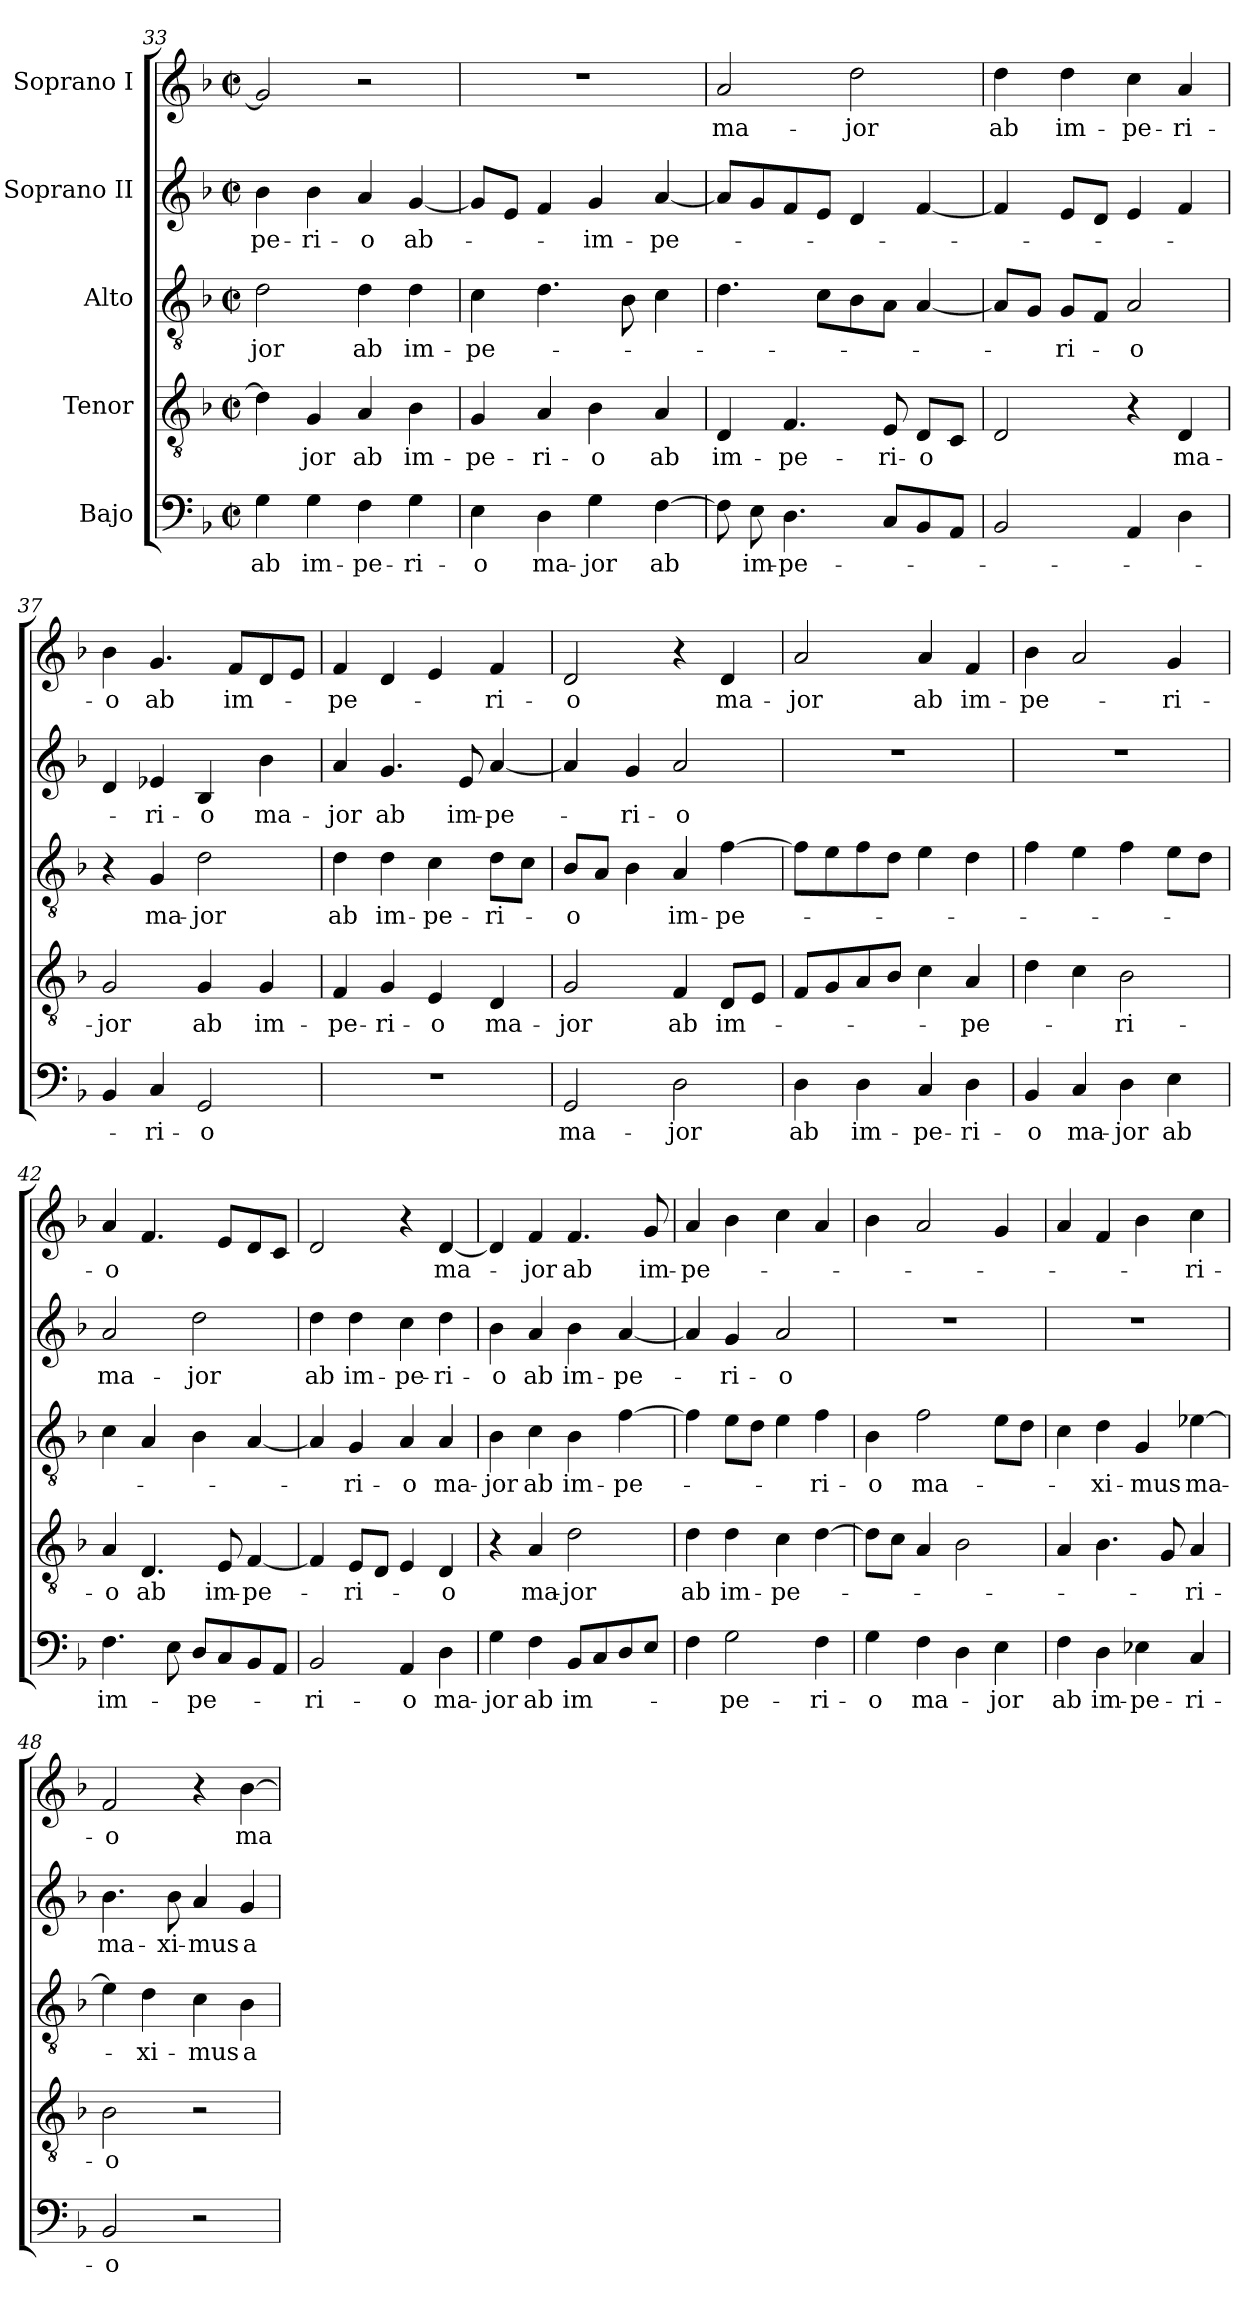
**kern	**text	**kern	**text	**kern	**text	**kern	**text	**kern	**text
*part5	*part5	*part4	*part4	*part3	*part3	*part2	*part2	*part1	*part1
*staff5	*staff5	*staff4	*staff4	*staff3	*staff3	*staff2	*staff2	*staff1	*staff1
*I"Bajo	*	*I"Tenor	*	*I"Alto	*	*I"Soprano II	*	*I"Soprano I	*
*clefF4	*	*clefGv2	*	*clefGv2	*	*clefG2	*	*clefG2	*
*k[b-]	*	*k[b-]	*	*k[b-]	*	*k[b-]	*	*k[b-]	*
*F:	*	*F:	*	*F:	*	*F:	*	*F:	*
*M2/2	*	*M2/2	*	*M2/2	*	*M2/2	*	*M2/2	*
*met(c|)	*	*met(c|)	*	*met(c|)	*	*met(c|)	*	*met(c|)	*
=33	=33	=33	=33	=33	=33	=33	=33	=33	=33
!	!LO:LY:b	!	!	!	!LO:LY:b	!	!LO:LY:b	!	!
4G\	ab	4d\]	.	2d\	-jor	4b-\	-pe-	2g/]	.
!	!LO:LY:b	!	!LO:LY:b	!	!	!	!LO:LY:b	!	!
4G\	im-	4G/	-jor	.	.	4b-\	-ri-	.	.
!	!LO:LY:b	!	!LO:LY:b	!	!LO:LY:b	!	!LO:LY:b	!	!
4F\	-pe-	4A/	ab	4d\	ab	4a/	-o	2r	.
!	!LO:LY:b	!	!LO:LY:b	!	!LO:LY:b	!	!LO:LY:b	!	!
4G\	-ri-	4B-\	im-	4d\	im-	[4g/	ab-	.	.
=34	=34	=34	=34	=34	=34	=34	=34	=34	=34
!	!LO:LY:b	!	!LO:LY:b	!	!LO:LY:b	!	!	!	!
4E\	-o	4G/	-pe-	4c\	-pe-	8g/L]	.	1r	.
.	.	.	.	.	.	8e/J	.	.	.
!	!LO:LY:b	!	!LO:LY:b	!	!	!	!	!	!
4D\	ma-	4A/	-ri-	4.d\	.	4f/	.	.	.
!	!LO:LY:b	!	!LO:LY:b	!	!	!	!LO:LY:b	!	!
4G\	-jor	4B-\	-o	.	.	4g/	-im-	.	.
.	.	.	.	8B-\	.	.	.	.	.
!	!LO:LY:b	!	!LO:LY:b	!	!	!	!LO:LY:b	!	!
[4F\	ab	4A/	ab	4c\	.	[4a/	-pe-	.	.
!!LO:PB:g=z
=35	=35	=35	=35	=35	=35	=35	=35	=35	=35
!	!	!	!LO:LY:b	!	!	!	!	!	!LO:LY:b
8F\]	.	4D/	im-	4.d\	.	8a/L]	.	2a/	ma-
!	!LO:LY:b	!	!	!	!	!	!	!	!
8E\	im-	.	.	.	.	8g/	.	.	.
!	!LO:LY:b	!	!LO:LY:b	!	!	!	!	!	!
4.D\	-pe-	4.F/	-pe-	.	.	8f/	.	.	.
.	.	.	.	8c\L	.	8e/J	.	.	.
!	!	!	!	!	!	!	!	!	!LO:LY:b
.	.	.	.	8B-\	.	4d/	.	2dd\	-jor
!	!	!	!LO:LY:b	!	!	!	!	!	!
8C/L	.	8E/	-ri-	8A\J	.	.	.	.	.
!	!	!	!LO:LY:b	!	!	!	!	!	!
8BB-/	.	8D/L	-o	[4A/	.	[4f/	.	.	.
8AA/J	.	8C/J	.	.	.	.	.	.	.
=36	=36	=36	=36	=36	=36	=36	=36	=36	=36
!	!	!	!	!	!	!	!	!	!LO:LY:b
2BB-/	.	2D/	.	8A/L]	.	4f/]	.	4dd\	ab
.	.	.	.	8G/J	.	.	.	.	.
!	!	!	!	!	!LO:LY:b	!	!	!	!LO:LY:b
.	.	.	.	8G/L	-ri-	8e/L	.	4dd\	im-
.	.	.	.	8F/J	.	8d/J	.	.	.
!	!	!	!	!	!LO:LY:b	!	!	!	!LO:LY:b
4AA/	.	4r	.	2A/	-o	4e/	.	4cc\	-pe-
!	!	!	!LO:LY:b	!	!	!	!	!	!LO:LY:b
4D\	.	4D/	ma-	.	.	4f/	.	4a/	-ri-
=37	=37	=37	=37	=37	=37	=37	=37	=37	=37
!	!	!	!LO:LY:b	!	!	!	!	!	!LO:LY:b
4BB-/	.	2G/	-jor	4r	.	4d/	.	4b-\	-o
!	!LO:LY:b	!	!	!	!LO:LY:b	!	!LO:LY:b	!	!LO:LY:b
4C/	-ri-	.	.	4G/	ma-	4e-X/	-ri-	4.g/	ab
!	!LO:LY:b	!	!LO:LY:b	!	!LO:LY:b	!	!LO:LY:b	!	!
2GG/	-o	4G/	ab	2d\	-jor	4B-/	-o	.	.
!	!	!	!	!	!	!	!	!	!LO:LY:b
.	.	.	.	.	.	.	.	8f/L	im-
!	!	!	!LO:LY:b	!	!	!	!LO:LY:b	!	!
.	.	4G/	im-	.	.	4b-\	ma-	8d/	.
.	.	.	.	.	.	.	.	8e/J	.
=38	=38	=38	=38	=38	=38	=38	=38	=38	=38
!	!	!	!LO:LY:b	!	!LO:LY:b	!	!LO:LY:b	!	!LO:LY:b
1r	.	4F/	-pe-	4d\	ab	4a/	-jor	4f/	-pe-
!	!	!	!LO:LY:b	!	!LO:LY:b	!	!LO:LY:b	!	!
.	.	4G/	-ri-	4d\	im-	4.g/	ab	4d/	.
!	!	!	!LO:LY:b	!	!LO:LY:b	!	!	!	!
.	.	4E/	-o	4c\	-pe-	.	.	4e/	.
!	!	!	!	!	!	!	!LO:LY:b	!	!
.	.	.	.	.	.	8e/	im-	.	.
!	!	!	!LO:LY:b	!	!LO:LY:b	!	!LO:LY:b	!	!LO:LY:b
.	.	4D/	ma-	8d\L	-ri-	[4a/	-pe-	4f/	-ri-
.	.	.	.	8c\J	.	.	.	.	.
=39	=39	=39	=39	=39	=39	=39	=39	=39	=39
!	!LO:LY:b	!	!LO:LY:b	!	!LO:LY:b	!	!	!	!LO:LY:b
2GG/	ma-	2G/	-jor	8B-/L	-o	4a/]	.	2d/	-o
.	.	.	.	8A/J	.	.	.	.	.
!	!	!	!	!	!	!	!LO:LY:b	!	!
.	.	.	.	4B-\	.	4g/	-ri-	.	.
!	!LO:LY:b	!	!LO:LY:b	!	!LO:LY:b	!	!LO:LY:b	!	!
2D\	-jor	4F/	ab	4A/	im-	2a/	-o	4r	.
!	!	!	!LO:LY:b	!	!LO:LY:b	!	!	!	!LO:LY:b
.	.	8D/L	im-	[4f\	-pe-	.	.	4d/	ma-
.	.	8E/J	.	.	.	.	.	.	.
!!LO:LB:g=z
=40	=40	=40	=40	=40	=40	=40	=40	=40	=40
!	!LO:LY:b	!	!	!	!	!	!	!	!LO:LY:b
4D\	ab	8F/L	.	8f\L]	.	1r	.	2a/	-jor
.	.	8G/	.	8e\	.	.	.	.	.
!	!LO:LY:b	!	!	!	!	!	!	!	!
4D\	im-	8A/	.	8f\	.	.	.	.	.
.	.	8B-/J	.	8d\J	.	.	.	.	.
!	!LO:LY:b	!	!	!	!	!	!	!	!LO:LY:b
4C/	-pe-	4c\	.	4e\	.	.	.	4a/	ab
!	!LO:LY:b	!	!LO:LY:b	!	!	!	!	!	!LO:LY:b
4D\	-ri-	4A/	-pe-	4d\	.	.	.	4f/	im-
=41	=41	=41	=41	=41	=41	=41	=41	=41	=41
!	!LO:LY:b	!	!	!	!	!	!	!	!LO:LY:b
4BB-/	-o	4d\	.	4f\	.	1r	.	4b-\	-pe-
!	!LO:LY:b	!	!	!	!	!	!	!	!
4C/	ma-	4c\	.	4e\	.	.	.	2a/	.
!	!LO:LY:b	!	!LO:LY:b	!	!	!	!	!	!
4D\	-jor	2B-\	-ri-	4f\	.	.	.	.	.
!	!LO:LY:b	!	!	!	!	!	!	!	!LO:LY:b
4E\	ab	.	.	8e\L	.	.	.	4g/	-ri-
.	.	.	.	8d\J	.	.	.	.	.
=42	=42	=42	=42	=42	=42	=42	=42	=42	=42
!	!LO:LY:b	!	!LO:LY:b	!	!	!	!LO:LY:b	!	!LO:LY:b
4.F\	im-	4A/	-o	4c\	.	2a/	ma-	4a/	-o
!	!	!	!LO:LY:b	!	!	!	!	!	!
.	.	4.D/	ab	4A/	.	.	.	4.f/	.
8E\	.	.	.	.	.	.	.	.	.
!	!LO:LY:b	!	!	!	!	!	!LO:LY:b	!	!
8D/L	-pe-	.	.	4B-\	.	2dd\	-jor	.	.
!	!	!	!LO:LY:b	!	!	!	!	!	!
8C/	.	8E/	im-	.	.	.	.	8e/L	.
!	!	!	!LO:LY:b	!	!	!	!	!	!
8BB-/	.	[4F/	-pe-	[4A/	.	.	.	8d/	.
8AA/J	.	.	.	.	.	.	.	8c/J	.
=43	=43	=43	=43	=43	=43	=43	=43	=43	=43
!	!LO:LY:b	!	!	!	!	!	!LO:LY:b	!	!
2BB-/	-ri-	4F/]	.	4A/]	.	4dd\	ab	2d/	.
!	!	!	!LO:LY:b	!	!LO:LY:b	!	!LO:LY:b	!	!
.	.	8E/L	-ri-	4G/	-ri-	4dd\	im-	.	.
.	.	8D/J	.	.	.	.	.	.	.
!	!LO:LY:b	!	!	!	!LO:LY:b	!	!LO:LY:b	!	!
4AA/	-o	4E/	.	4A/	-o	4cc\	-pe-	4r	.
!	!LO:LY:b	!	!LO:LY:b	!	!LO:LY:b	!	!LO:LY:b	!	!LO:LY:b
4D\	ma-	4D/	-o	4A/	ma-	4dd\	-ri-	[4d/	ma-
=44	=44	=44	=44	=44	=44	=44	=44	=44	=44
!	!LO:LY:b	!	!	!	!LO:LY:b	!	!LO:LY:b	!	!
4G\	-jor	4r	.	4B-\	-jor	4b-\	-o	4d/]	.
!	!LO:LY:b	!	!LO:LY:b	!	!LO:LY:b	!	!LO:LY:b	!	!LO:LY:b
4F\	ab	4A/	ma-	4c\	ab	4a/	ab	4f/	-jor
!	!LO:LY:b	!	!LO:LY:b	!	!LO:LY:b	!	!LO:LY:b	!	!LO:LY:b
8BB-/L	im-	2d\	-jor	4B-\	im-	4b-\	im-	4.f/	ab
8C/	.	.	.	.	.	.	.	.	.
!	!	!	!	!	!LO:LY:b	!	!LO:LY:b	!	!
8D/	.	.	.	[4f\	-pe-	[4a/	-pe-	.	.
!	!	!	!	!	!	!	!	!	!LO:LY:b
8E/J	.	.	.	.	.	.	.	8g/	im-
=45	=45	=45	=45	=45	=45	=45	=45	=45	=45
!	!	!	!LO:LY:b	!	!	!	!	!	!LO:LY:b
4F\	.	4d\	ab	4f\]	.	4a/]	.	4a/	-pe-
!	!LO:LY:b	!	!LO:LY:b	!	!	!	!LO:LY:b	!	!
2G\	-pe-	4d\	im-	8e\L	.	4g/	-ri-	4b-\	.
.	.	.	.	8d\J	.	.	.	.	.
!	!	!	!LO:LY:b	!	!	!	!LO:LY:b	!	!
.	.	4c\	-pe-	4e\	.	2a/	-o	4cc\	.
!	!LO:LY:b	!	!	!	!LO:LY:b	!	!	!	!
4F\	-ri-	[4d\	.	4f\	-ri-	.	.	4a/	.
=46	=46	=46	=46	=46	=46	=46	=46	=46	=46
!	!LO:LY:b	!	!	!	!LO:LY:b	!	!	!	!
4G\	-o	8d\L]	.	4B-\	-o	1r	.	4b-\	.
.	.	8c\J	.	.	.	.	.	.	.
!	!LO:LY:b	!	!	!	!LO:LY:b	!	!	!	!
4F\	ma-	4A/	.	2f\	ma-	.	.	2a/	.
4D\	.	2B-\	.	.	.	.	.	.	.
!	!LO:LY:b	!	!	!	!	!	!	!	!
4E\	-jor	.	.	8e\L	.	.	.	4g/	.
.	.	.	.	8d\J	.	.	.	.	.
!!LO:LB:g=z
=47	=47	=47	=47	=47	=47	=47	=47	=47	=47
!	!LO:LY:b	!	!	!	!	!	!	!	!
4F\	ab	4A/	.	4c\	.	1r	.	4a/	.
!	!LO:LY:b	!	!	!	!LO:LY:b	!	!	!	!
4D\	im-	4.B-\	.	4d\	-xi-	.	.	4f/	.
!	!LO:LY:b	!	!	!	!LO:LY:b	!	!	!	!
4E-X\	-pe-	.	.	4G/	-mus	.	.	4b-\	.
.	.	8G/	.	.	.	.	.	.	.
!	!LO:LY:b	!	!LO:LY:b	!	!LO:LY:b	!	!	!	!LO:LY:b
4C/	-ri-	4A/	-ri-	[4e-X\	ma-	.	.	4cc\	-ri-
=48	=48	=48	=48	=48	=48	=48	=48	=48	=48
!	!LO:LY:b	!	!LO:LY:b	!	!	!	!LO:LY:b	!	!LO:LY:b
2BB-/	-o	2B-\	-o	4e-\]	.	4.b-\	ma-	2f/	-o
!	!	!	!	!	!LO:LY:b	!	!	!	!
.	.	.	.	4d\	-xi-	.	.	.	.
!	!	!	!	!	!	!	!LO:LY:b	!	!
.	.	.	.	.	.	8b-\	-xi-	.	.
!	!	!	!	!	!LO:LY:b	!	!LO:LY:b	!	!
2r	.	2r	.	4c\	-mus	4a/	-mus	4r	.
!	!	!	!	!	!LO:LY:b	!	!LO:LY:b	!	!LO:LY:b
.	.	.	.	4B-\	a	4g/	a	[4b-\	ma-
=	=	=	=	=	=	=	=	=	=
*-	*-	*-	*-	*-	*-	*-	*-	*-	*-
